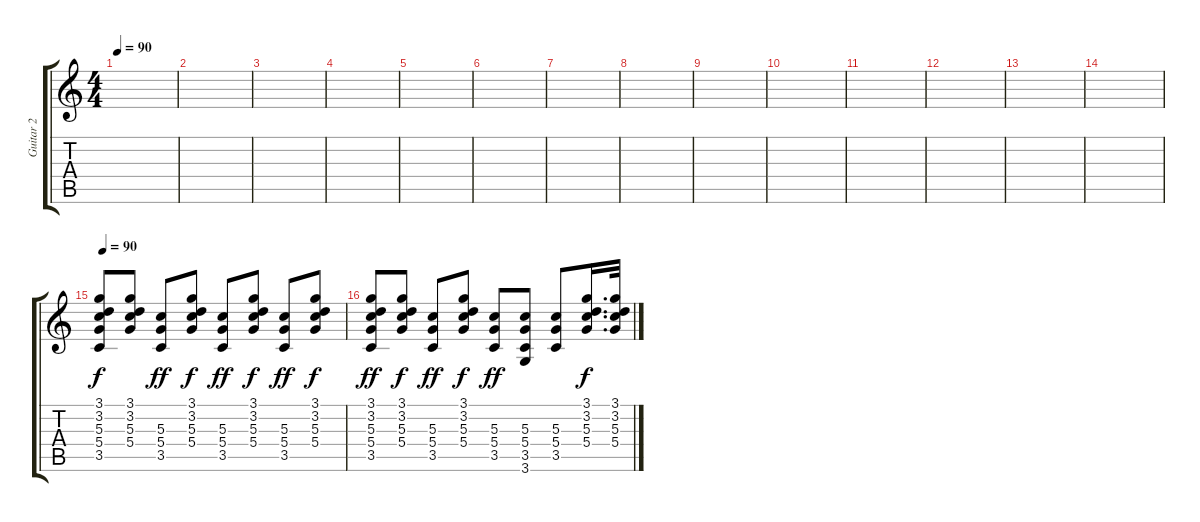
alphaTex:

\track ("Guitar 2" "Guitar 2") {instrument acousticguitarsteel}
\staff {score tabs}
\tuning (E4 B3 G3 D3 A2 E2) {hide}
\ts (4 4)
\tempo 90
\clef g2
\ks c
|
|
|
|
|
|
|
|
|
|
|
|
|
|
\tempo 90
(3.1 3.2 5.3 5.4 3.5).8 (3.1 3.2 5.3 5.4).8{dy f} (5.3 5.4 3.5).8{dy ff} (3.1 3.2 5.3 5.4).8{dy f} (5.3 5.4 3.5).8{dy ff} (3.1 3.2 5.3 5.4).8{dy f} (5.3 5.4 3.5).8{dy ff} (3.1 3.2 5.3 5.4).8{dy f} |
(3.1 3.2 5.3 5.4 3.5).8{dy ff} (3.1 3.2 5.3 5.4).8{dy f} (5.3 5.4 3.5).8{dy ff} (3.1 3.2 5.3 5.4).8{dy f} (5.3 5.4 3.5).8{dy ff} (5.3 5.4 3.5 3.6).8 (5.3 5.4 3.5).8 (3.1 3.2 5.3 5.4).16{d dy f} (3.1 3.2 5.3 5.4).32
